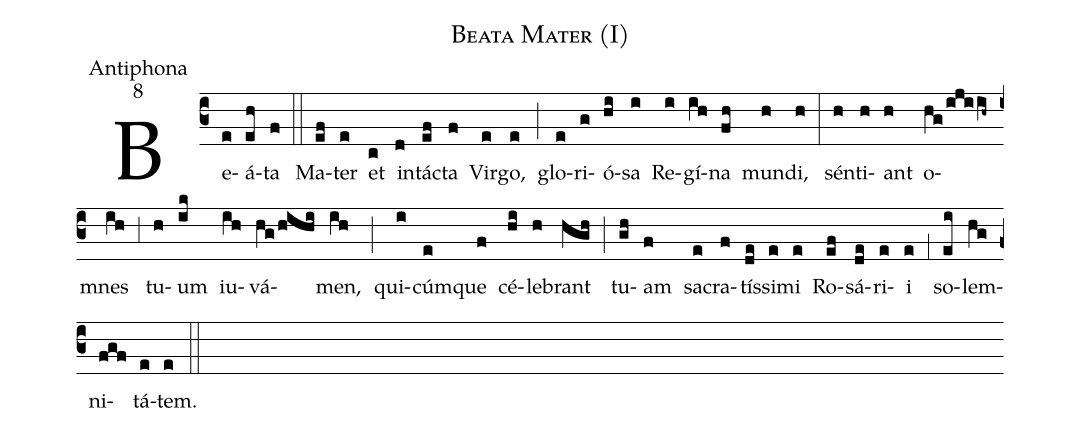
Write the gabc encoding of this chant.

name:Beata Mater (I);
office-part:Antiphona;
mode:8;
%%
(c3) Be(e)á(eh)ta(f) (::)
Ma(ef)ter(e) et(c) in(d)tá(ef)cta(f) Vir(e)go,(e) (;) glo(e)ri(g)ó(hi)sa(i) Re(i)gí(ih)na(fh) mun(h)di,(h) (:)
sén(h)ti(h)ant(h) o(hg/ijiih~)mnes(ih) (,3) tu(h)um(ik) iu(ih)vá(hg/hihi)men,(ih) (;) qui(i)cúm(e)que(f) cé(hi)le(h)brant(hgh) (;) tu(gh)am(f) sa(e)cra(f)tís(de)si(e)mi(e) Ro(ef)sá(de)ri(e)i(e) (,1) so(ei)lem(hg)ni(fgf)tá(e)tem.(e) (::)
